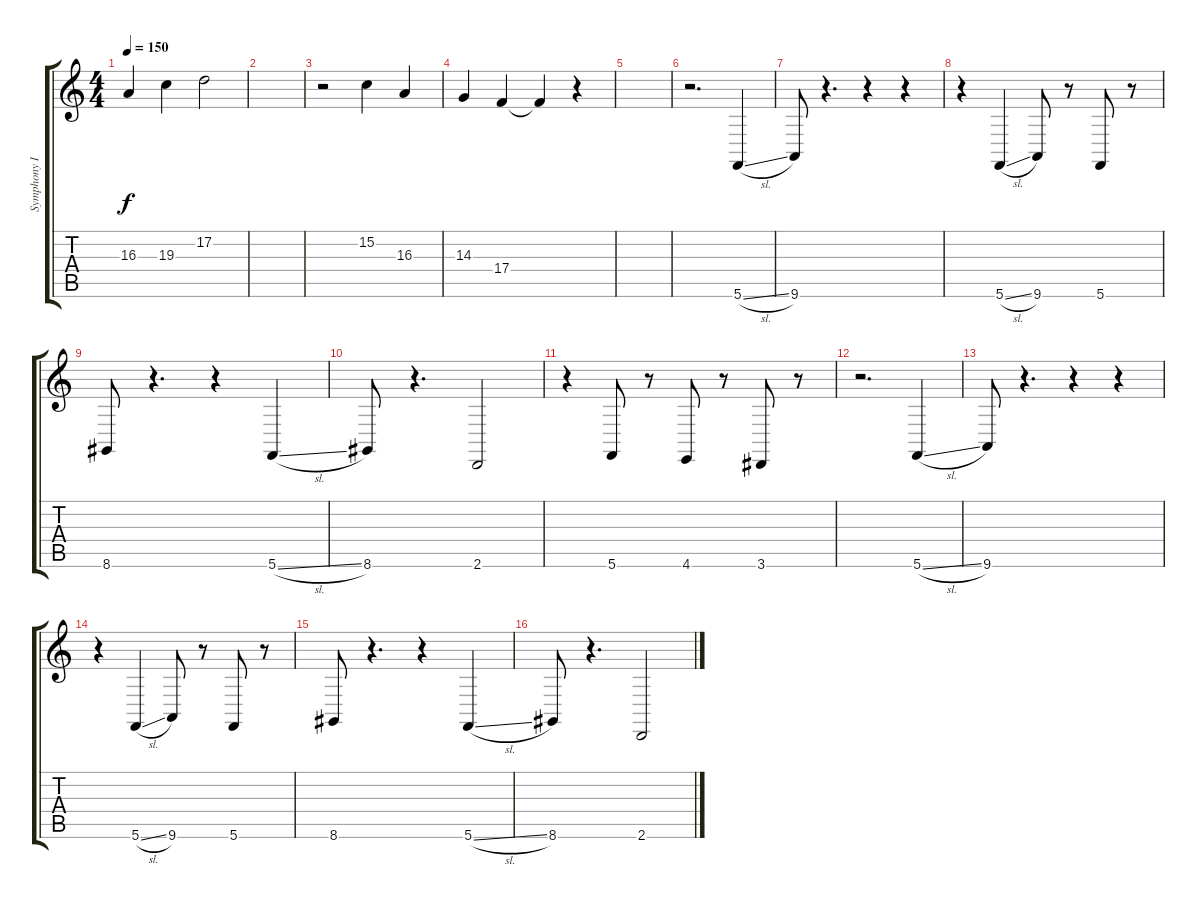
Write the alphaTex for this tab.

\track ("Symphony I" "Symphony I") {instrument violin}
\staff {score tabs}
\tuning (D4 A3 F3 C3 G2 C2) {hide}
\ts (4 4)
\tempo 150
\clef g2
\ks c
16.3.4{dy f} 19.3.4 17.2.2 |
|
r.2 15.2.4 16.3.4 |
14.3.4 17.4.4 17.4{t}.4 r.4 |
|
r.2{d} 5.6{sl}.4{instrument trombone} |
9.6.8 r.4{d} r.4 r.4 |
r.4 5.6{sl}.4 9.6.8 r.8 5.6.8 r.8 |
8.6.8 r.4{d} r.4 5.6{sl}.4 |
8.6.8 r.4{d} 2.6.2 |
r.4 5.6.8 r.8 4.6.8 r.8 3.6.8 r.8 |
r.2{d} 5.6{sl}.4{instrument trombone} |
9.6.8 r.4{d} r.4 r.4 |
r.4 5.6{sl}.4 9.6.8 r.8 5.6.8 r.8 |
8.6.8 r.4{d} r.4 5.6{sl}.4 |
8.6.8 r.4{d} 2.6.2
